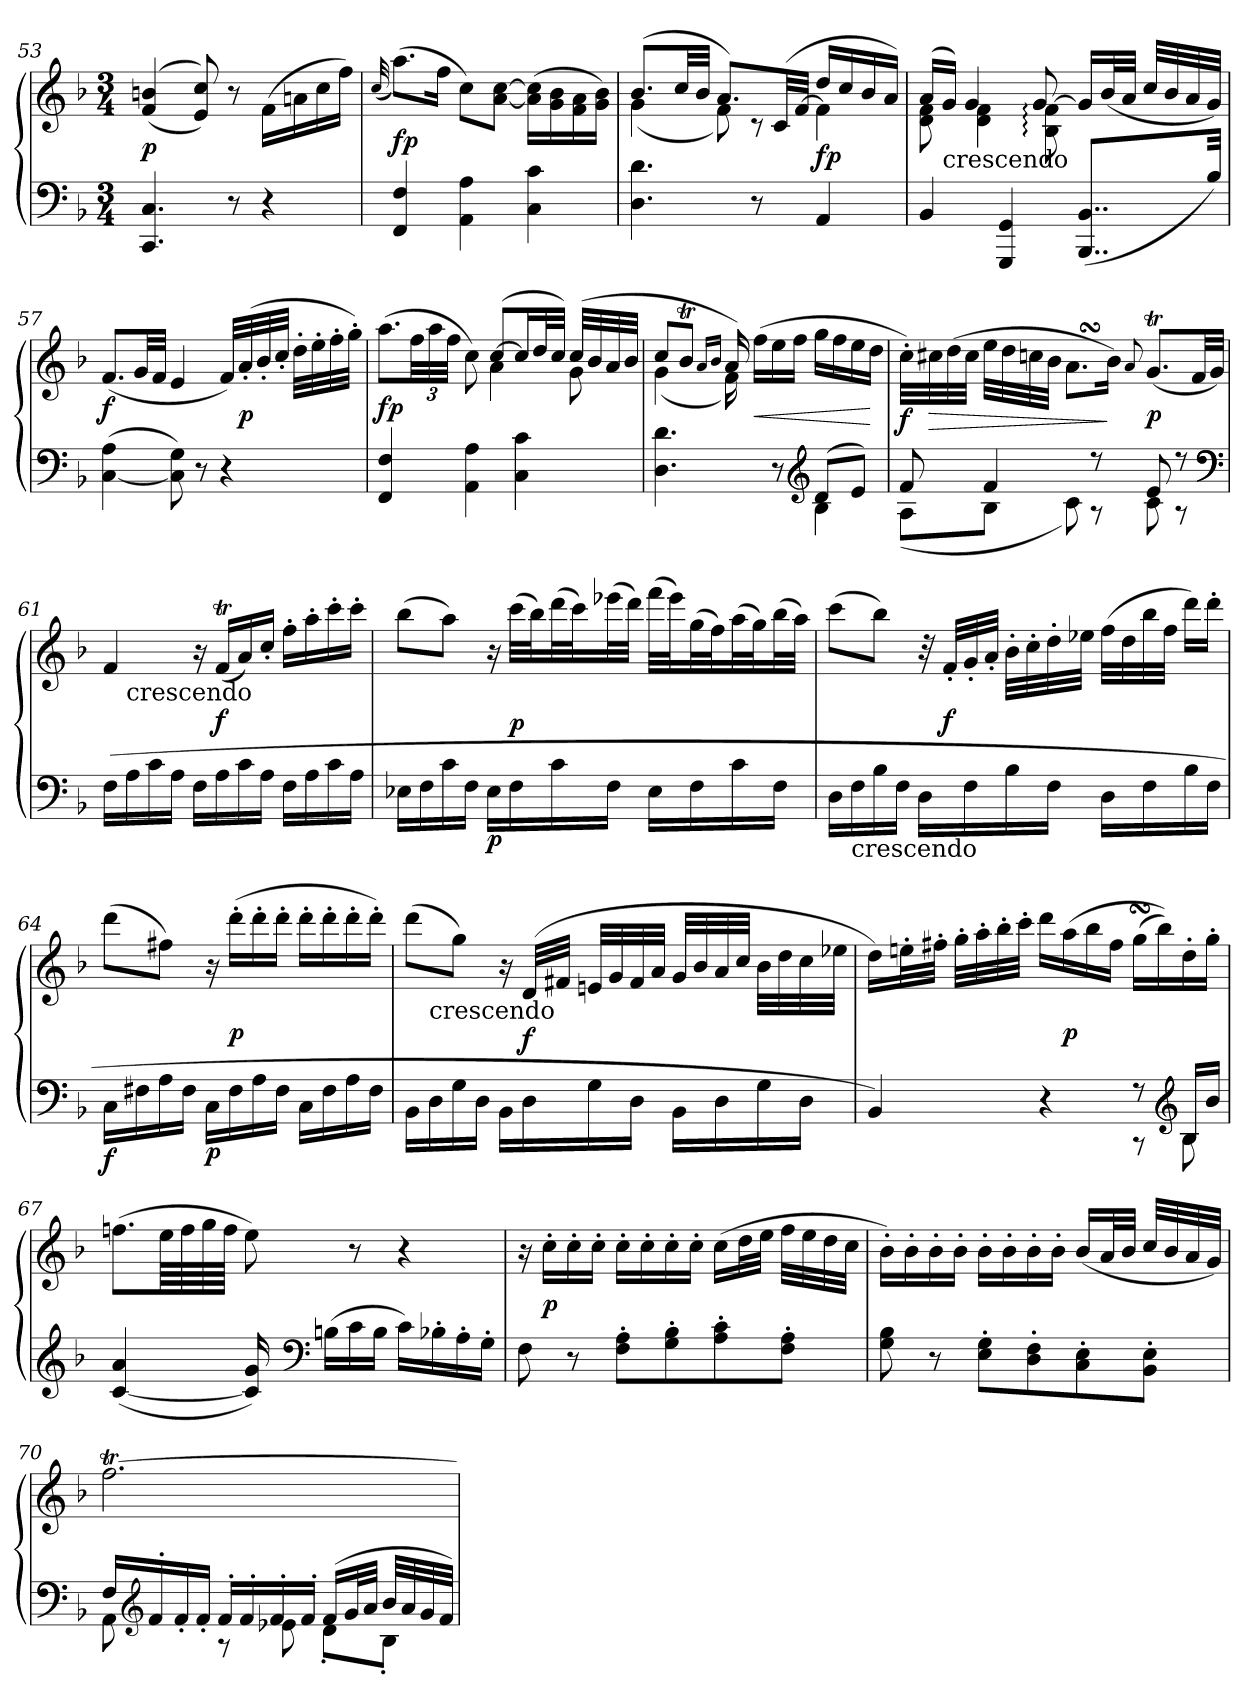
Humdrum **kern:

**kern	**kern	**dynam
*part1	*part1	*part1
*staff2	*staff1	*staff1/2
*clefF4	*clefG2	*
*k[b-]	*k[b-]	*
*F:	*F:	*
*M3/4	*M3/4	*
=53	=53	=53
4.CC 4.C	(<(>4f 4bn	p
.	8e 8cc))	.
8r	8r	.
4r	(16fLL	.
.	16an	.
.	16cc	.
.	16ffJJ)	.
=54	=54	=54
.	(32qqcc	.
4FF 4F	(8.aaL)	fp
.	16ffJk	.
4AA 4A	8ccL)	.
.	[8a [8ccJ	.
4C 4c	(16a]\ 16cc]\LL	.
.	16g\ 16b-\	.
.	16f\ 16a\	.
.	16g\ 16b-\JJ)	.
=55	=55	=55
*	*^	*
4.D 4.d	(8.b-L	(4g	.
.	32ccLL	.	.
.	32b-JJJ	.	.
.	8.aL)	8f)	.
8r	.	8rc	.
.	(32cLL	.	.
.	[32fJJJ	.	.
4AA	16ddLL	4f]	fp
.	16cc	.	.
.	16b-	.	.
.	16aJJ)	.	.
=56	=56	=56	=56
4BB-	(16aLL	8d 8f	.
!	!LO:TX:c:t=crescendo	!	!
.	16gJJ)	.	.
.	4g	4d 4f	.
4GGG 4GG	.	.	.
.	[8g:	8B-: 8f:	.
(8..BBB- 8..BB-L	16gLL]	4ryy	.
.	(<32b-L	.	.
.	32aJJJ	.	.
.	32ccLLL	.	.
.	32b-	.	.
.	32a	.	.
32B-Jkk)	32gJJJ)	.	.
*	*v	*v	*
=57	=57	=57
([4C 4A	(8.fL	f
.	32gLL	.
.	32fJJJ	.
8C] 8G)	4e	.
8r	.	.
4r	32fLLL)	.
.	(32a'>	p
.	32b-'>	.
.	32cc'>JJJ	.
.	32dd'LLL	.
.	32ee'	.
.	32ff'	.
.	32gg'JJJ)	.
=58	=58	=58
*	*^	*
4FF 4F	(8.aaL	4.ryy	fp
*	*Xbrackettup	*	*
.	48ffLL	.	.
.	48aa	.	.
.	48ffJJJ	.	.
4AA 4A	8cc)	.	.
.	([8ccL	4a	.
4C 4c	16ccL]	.	.
.	32ddL	.	.
.	32ccJJJ)	.	.
.	(32ccLLL	8g	.
.	32b-	.	.
.	32a	.	.
.	32b-JJJ	.	.
=59	=59	=59	=59
*^	*	*	*
2ryy	4.D 4.d	8ccL	(4g	.
.	.	8b-TJ	.	.
.	.	16qaLL	.	.
.	.	16qb-JJ	.	.
.	.	16a)	16f)	.
.	.	8.ryy	(16ffLL	<
.	8r	.	16ee	.
.	.	.	16ffJJ	.
*clefG2	*	*	*	*
(8dL	4B-	4ryy	16ggLL	.
.	.	.	16ff	.
8eJ)	.	.	16ee	.
.	.	.	16ddJJ	[
*	*	*v	*v	*
=60	=60	=60	=60
8f	(8AL	32cc'LLL)	f
.	.	32cc#X	>
.	.	(32dd	.
.	.	32cc#JJJ	.
4f	8B-J	32eeLLL	.
.	.	32dd	.
.	.	32ccn	.
.	.	32b-JJJ	.
.	8c)	8.aSsS\L	.
8r	8r	.	.
.	.	16b-\Jk)	]
.	.	8qqa	.
8e	8c	(8.gTL	p
8r	8r	.	.
.	.	32fLL	.
.	.	32gJJJ)	.
*v	*v	*	*
*clefF4	*	*
=61	=61	=61
*	*^	*
(16FLL	4f	16ryy	.
!	!	!LO:TX:b:t=crescendo	!
16A	.	2ryy	.
16c	.	.	.
16AJJ	.	.	.
16FLL	16r	.	.
16A	(16fTLL	.	f
16c	16a)	.	.
16AJJ	16cc'JJ	.	.
16FLL	16ff'LL	.	.
16A	16aa'	8.ryy	.
16c	16ccc'	.	.
16AJJ	16ccc'JJ	.	.
*	*v	*v	*
=62	=62	=62
16E-XLL	(8bb-L	.
16F	.	.
16c	8aaJ)	.
16FJJ	.	.
!	!	!LO:DY:b=2
16E-LL	16r	p
16F	(32cccLLL	p
.	32bb-J)	.
16c	(32dddL	.
.	32cccJ)	.
16FJJ	(32eee-XL	.
.	32dddJJJ)	.
16E-LL	(32fffLLL	.
.	32eee-J)	.
16F	(32ggL	.
.	32ffJ)	.
16c	(32aaL	.
.	32ggJ)	.
16FJJ	(32bb-L	.
.	32aaJJJ)	.
=63	=63	=63
16DLL	(8cccL	.
!LO:TX:b:t=crescendo	!	!
16F	.	.
16B-	8bb-J)	.
16FJJ	.	.
16DLL	32r	.
.	32f'LLL	f
16F	32g'	.
.	32a'JJJ	.
16B-	32b-'LLL	.
.	32cc'	.
16FJJ	32dd'	.
.	32ee-XJJJ	.
16DLL	(32ffLLL	.
.	32dd	.
16F	32bb-	.
.	32ffJJJ	.
16B-	16dddLL)	.
16FJJ	16ddd'JJ	.
=64	=64	=64
!	!	!LO:DY:b=2
16CLL	(8dddL	f
16F#X	.	.
16A	8ff#XJ)	.
16F#JJ	.	.
!	!	!LO:DY:b=2
16CLL	16r	p
16F#	(16ddd'LL	p
16A	16ddd'	.
16F#JJ	16ddd'JJ	.
16CLL	16ddd'LL	.
16F#	16ddd'	.
16A	16ddd'	.
16F#JJ	16ddd'JJ)	.
=65	=65	=65
*	*^	*
16BB-LL	(8dddL	16ryy	.
!	!	!LO:TX:b:t=crescendo	!
16D	.	2ryy	.
16G	8ggJ)	.	.
16DJJ	.	.	.
16BB-LL	16r	.	.
16D	(32dLLL	.	f
.	32f#XJJJ	.	.
16G	32enLLL	.	.
.	32g	.	.
16DJJ	32f#	.	.
.	32aJJJ	.	.
16BB-LL	32gLLL	.	.
.	32b-	.	.
16D	32a	8.ryy	.
.	32ccJJJ	.	.
16G	32b-LLL	.	.
.	32dd	.	.
16DJJ	32cc	.	.
.	32ee-XJJJ	.	.
*	*v	*v	*
=66	=66	=66
*^	*	*
4BB-)	2ryy	16ddLL)	.
.	.	32een'L	.
.	.	32ff#X'JJJ	.
.	.	32gg'LLL	.
.	.	32aa'	.
.	.	32bb-'	.
.	.	32ccc'JJJ	.
4r	.	16dddLL	.
.	.	(16aa	p
.	.	16bb-	.
.	.	16ff#JJ	.
8r	8r	(16ggsSSsLL	.
.	.	16bb-))	.
*clefG2	*	*	*
16B-LL	8B-	16dd'	.
16b-JJ	.	16gg'JJ	.
*v	*v	*	*
=67	=67	=67
([4c 4a	(8.ffnL	.
.	64eeLLL	.
.	64ff	.
.	64gg	.
.	64ffJJJJ	.
16c] 16g)	8ee)	.
*clefF4	*	*
(16BnLL	.	.
16c	8r	.
16BJJ	.	.
16cLL)	4r	.
16B-X'	.	.
16A'	.	.
16G'JJ	.	.
=68	=68	=68
8F	16r	.
.	16cc'LL	p
8r	16cc'	.
.	16cc'JJ	.
8F' 8A'L	16cc'LL	.
.	16cc'	.
8G' 8B-'	16cc'	.
.	16cc'JJ	.
8A' 8c'	(16ccLL	.
.	32ddL	.
.	32eeJJJ	.
8F' 8A'J	32ffLLL	.
.	32ee	.
.	32dd	.
.	32ccJJJ	.
=69	=69	=69
8G 8B-	16b-'LL)	.
.	16b-'	.
8r	16b-'	.
.	16b-'JJ	.
8E' 8G'L	16b-'LL	.
.	16b-'	.
8D' 8F'	16b-'	.
.	16b-'JJ	.
8C' 8E'	(16b-LL	.
.	32aL	.
.	32b-JJJ	.
8BB-' 8E'J	32ccLLL	.
.	32b-	.
.	32a	.
.	32gJJJ)	.
=70	=70	=70
*^	*	*
16FLL	8AA	[2.ffT	.
*clefG2	*	*	*
16f'>	.	.	.
16f'>	8ryy	.	.
16f'>JJ	.	.	.
16f'LL	8r	.	.
16f'	.	.	.
16f'	8e-X	.	.
16f'JJ	.	.	.
(16fLL	8d'L	.	.
32gL	.	.	.
32aJJJ	.	.	.
32b-LLL	8B-'J	.	.
32a	.	.	.
32g	.	.	.
32fJJJ)	.	.	.
*v	*v	*	*
=	=	=
*-	*-	*-
